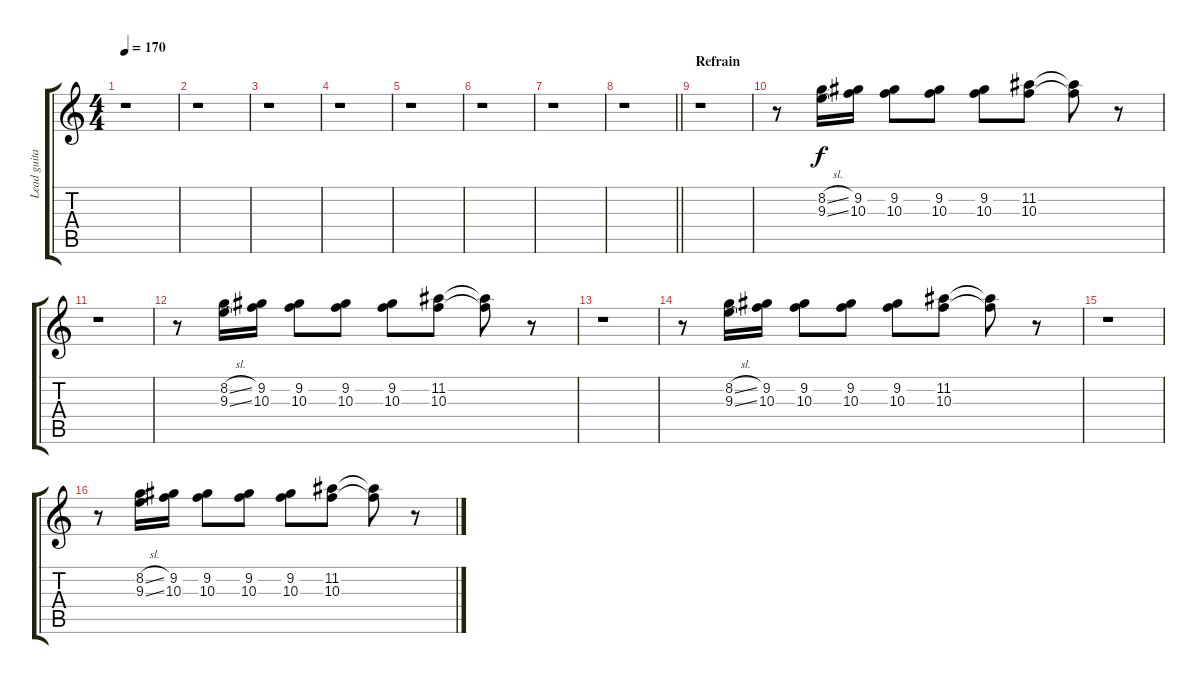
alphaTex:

\track ("Lead guitar" "Lead guita") {instrument overdrivenguitar}
\staff {score tabs}
\tuning (E4 B3 G3 D3 A2 E2) {hide}
\ts (4 4)
\tempo 170
\clef g2
\ks c
r.1{dy f} |
r.1 |
r.1 |
r.1 |
r.1 |
r.1 |
r.1 |
\barLineRight lightlight
r.1 |
\section ("" "Refrain")
r.1 |
r.8 (8.2{sl} 9.3{sl}).16 (9.2 10.3).16 (9.2 10.3).8 (9.2 10.3).8 (9.2 10.3).8 (11.2 10.3).8 (11.2{t} 10.3{t}).8 r.8 |
r.1 |
r.8 (8.2{sl} 9.3{sl}).16 (9.2 10.3).16 (9.2 10.3).8 (9.2 10.3).8 (9.2 10.3).8 (11.2 10.3).8 (11.2{t} 10.3{t}).8 r.8 |
r.1 |
r.8 (8.2{sl} 9.3{sl}).16 (9.2 10.3).16 (9.2 10.3).8 (9.2 10.3).8 (9.2 10.3).8 (11.2 10.3).8 (11.2{t} 10.3{t}).8 r.8 |
r.1 |
r.8 (8.2{sl} 9.3{sl}).16 (9.2 10.3).16 (9.2 10.3).8 (9.2 10.3).8 (9.2 10.3).8 (11.2 10.3).8 (11.2{t} 10.3{t}).8 r.8
